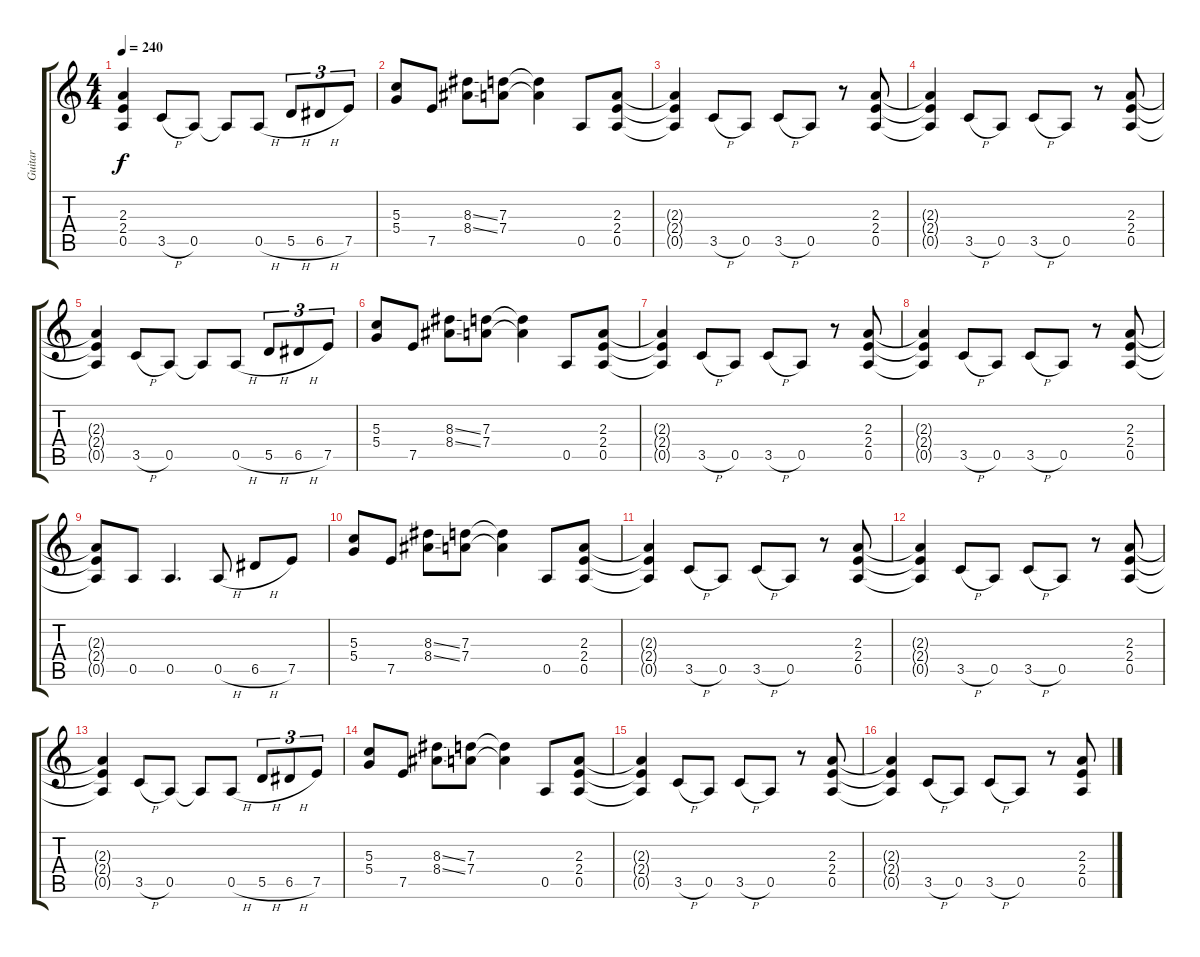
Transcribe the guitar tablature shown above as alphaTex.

\track ("Guitar" "Guitar") {instrument distortionguitar}
\staff {score tabs}
\tuning (E4 B3 G3 D3 A2 E2) {hide}
\ts (4 4)
\tempo 240
\clef g2
\ks c
(2.3{t} 2.4{t} 0.5{t}).4{dy f} 3.5{h}.8 0.5.8 0.5{t}.8 0.5{h}.8 5.5{h}.8{tu (3 2)} 6.5{h}.8{tu (3 2)} 7.5.8{tu (3 2)} |
(5.3 5.4).8 7.5.8 (8.3{ss} 8.4{ss}).8 (7.3 7.4).8 (7.3{t} 7.4{t}).4 0.5.8 (2.3 2.4 0.5).8 |
(2.3{t} 2.4{t} 0.5{t}).4 3.5{h}.8 0.5.8 3.5{h}.8 0.5.8 r.8 (2.3 2.4 0.5).8 |
(2.3{t} 2.4{t} 0.5{t}).4 3.5{h}.8 0.5.8 3.5{h}.8 0.5.8 r.8 (2.3 2.4 0.5).8 |
(2.3{t} 2.4{t} 0.5{t}).4 3.5{h}.8 0.5.8 0.5{t}.8 0.5{h}.8 5.5{h}.8{tu (3 2)} 6.5{h}.8{tu (3 2)} 7.5.8{tu (3 2)} |
(5.3 5.4).8 7.5.8 (8.3{ss} 8.4{ss}).8 (7.3 7.4).8 (7.3{t} 7.4{t}).4 0.5.8 (2.3 2.4 0.5).8 |
(2.3{t} 2.4{t} 0.5{t}).4 3.5{h}.8 0.5.8 3.5{h}.8 0.5.8 r.8 (2.3 2.4 0.5).8 |
(2.3{t} 2.4{t} 0.5{t}).4 3.5{h}.8 0.5.8 3.5{h}.8 0.5.8 r.8 (2.3 2.4 0.5).8 |
(2.3{t} 2.4{t} 0.5{t}).8 0.5.8 0.5.4{d} 0.5{h}.8 6.5{h}.8 7.5.8 |
(5.3 5.4).8 7.5.8 (8.3{ss} 8.4{ss}).8 (7.3 7.4).8 (7.3{t} 7.4{t}).4 0.5.8 (2.3 2.4 0.5).8 |
(2.3{t} 2.4{t} 0.5{t}).4 3.5{h}.8 0.5.8 3.5{h}.8 0.5.8 r.8 (2.3 2.4 0.5).8 |
(2.3{t} 2.4{t} 0.5{t}).4 3.5{h}.8 0.5.8 3.5{h}.8 0.5.8 r.8 (2.3 2.4 0.5).8 |
(2.3{t} 2.4{t} 0.5{t}).4 3.5{h}.8 0.5.8 0.5{t}.8 0.5{h}.8 5.5{h}.8{tu (3 2)} 6.5{h}.8{tu (3 2)} 7.5.8{tu (3 2)} |
(5.3 5.4).8 7.5.8 (8.3{ss} 8.4{ss}).8 (7.3 7.4).8 (7.3{t} 7.4{t}).4 0.5.8 (2.3 2.4 0.5).8 |
(2.3{t} 2.4{t} 0.5{t}).4 3.5{h}.8 0.5.8 3.5{h}.8 0.5.8 r.8 (2.3 2.4 0.5).8 |
(2.3{t} 2.4{t} 0.5{t}).4 3.5{h}.8 0.5.8 3.5{h}.8 0.5.8 r.8 (2.3 2.4 0.5).8
